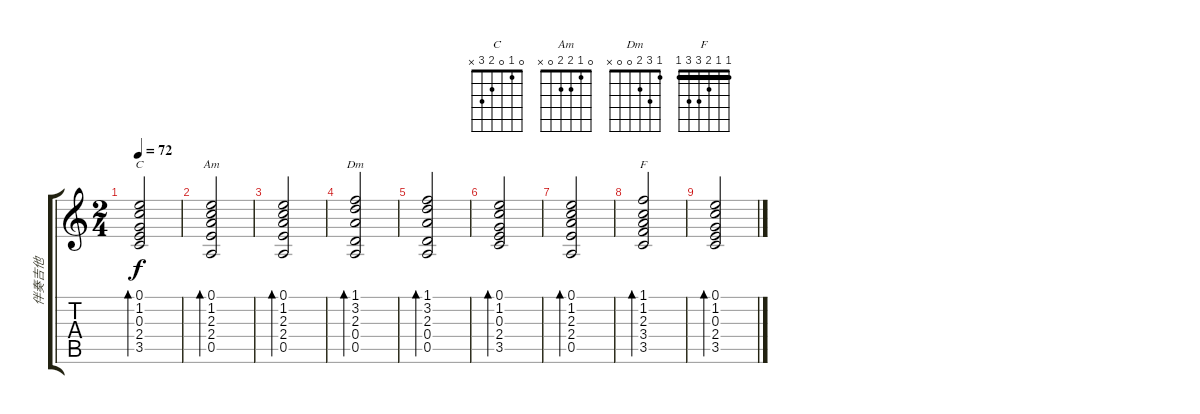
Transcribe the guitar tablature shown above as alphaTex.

\track ("伴奏吉他" "伴奏吉他") {instrument acousticguitarsteel}
\staff {score tabs}
\tuning (E4 B3 G3 D3 A2 E2) {hide}
\chord ("C" 0 1 0 2 3 x)
\chord ("Am" 0 1 2 2 0 x)
\chord ("Dm" 1 3 2 0 0 x)
\chord ("F" 1 1 2 3 3 1) {barre 1}
\ts (2 4)
\tempo 72
\clef g2
\ks c
(0.1 1.2 0.3 2.4 3.5).2{bd 120 ch "C" dy f} |
(0.1 1.2 2.3 2.4 0.5).2{bd 120 ch "Am"} |
(0.1 1.2 2.3 2.4 0.5).2{bd 120} |
(1.1 3.2 2.3 0.4 0.5).2{bd 120 ch "Dm"} |
(1.1 3.2 2.3 0.4 0.5).2{bd 120} |
(0.1 1.2 0.3 2.4 3.5).2{bd 120} |
(0.1 1.2 2.3 2.4 0.5).2{bd 60} |
(1.1 1.2 2.3 3.4 3.5).2{bd 60 ch "F"} |
(0.1 1.2 0.3 2.4 3.5).2{bd 60}
